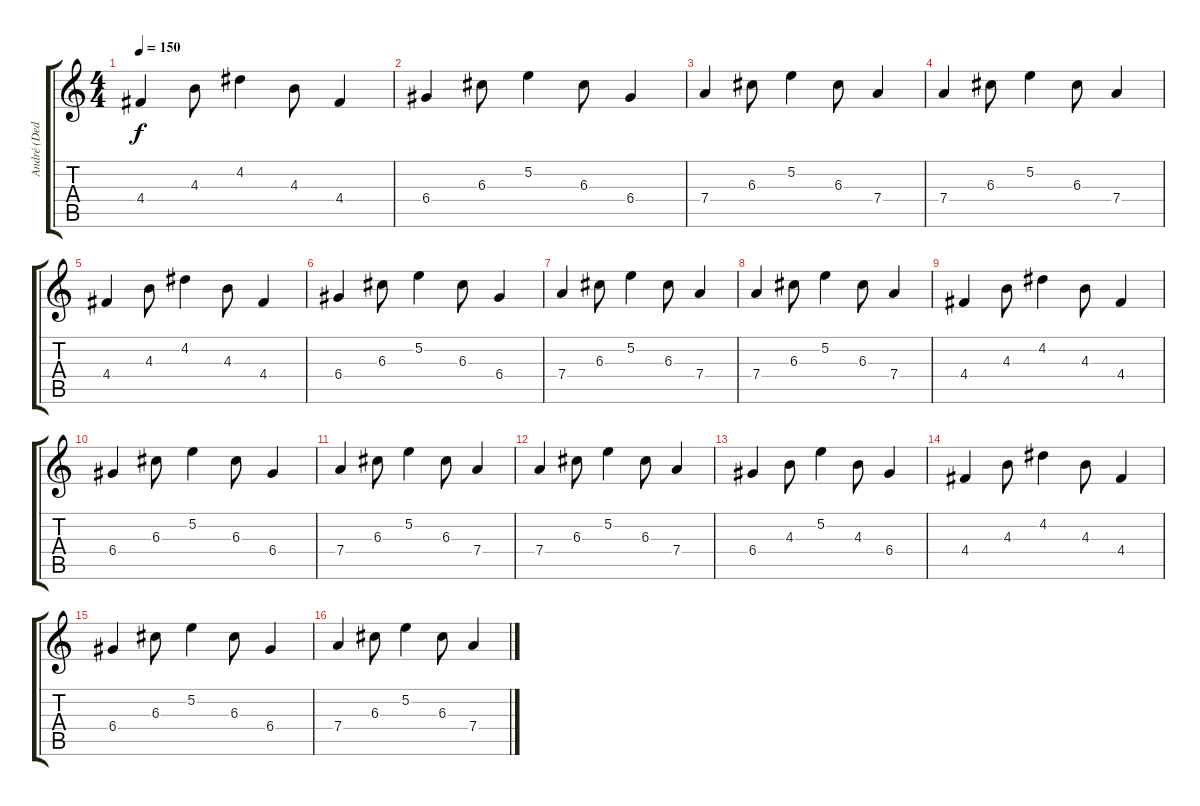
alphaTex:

\track ("André (Dedilhado)" "André (Ded") {instrument electricguitarclean}
\staff {score tabs}
\tuning (E4 B3 G3 D3 A2 E2) {hide}
\ts (4 4)
\tempo 150
\clef g2
\ks c
4.4.4{dy f} 4.3.8 4.2.4 4.3.8 4.4.4 |
6.4.4 6.3.8 5.2.4 6.3.8 6.4.4 |
7.4.4 6.3.8 5.2.4 6.3.8 7.4.4 |
7.4.4 6.3.8 5.2.4 6.3.8 7.4.4 |
4.4.4 4.3.8 4.2.4 4.3.8 4.4.4 |
6.4.4 6.3.8 5.2.4 6.3.8 6.4.4 |
7.4.4 6.3.8 5.2.4 6.3.8 7.4.4 |
7.4.4 6.3.8 5.2.4 6.3.8 7.4.4 |
4.4.4 4.3.8 4.2.4 4.3.8 4.4.4 |
6.4.4 6.3.8 5.2.4 6.3.8 6.4.4 |
7.4.4 6.3.8 5.2.4 6.3.8 7.4.4 |
7.4.4 6.3.8 5.2.4 6.3.8 7.4.4 |
6.4.4 4.3.8 5.2.4 4.3.8 6.4.4 |
4.4.4 4.3.8 4.2.4 4.3.8 4.4.4 |
6.4.4 6.3.8 5.2.4 6.3.8 6.4.4 |
7.4.4 6.3.8 5.2.4 6.3.8 7.4.4
